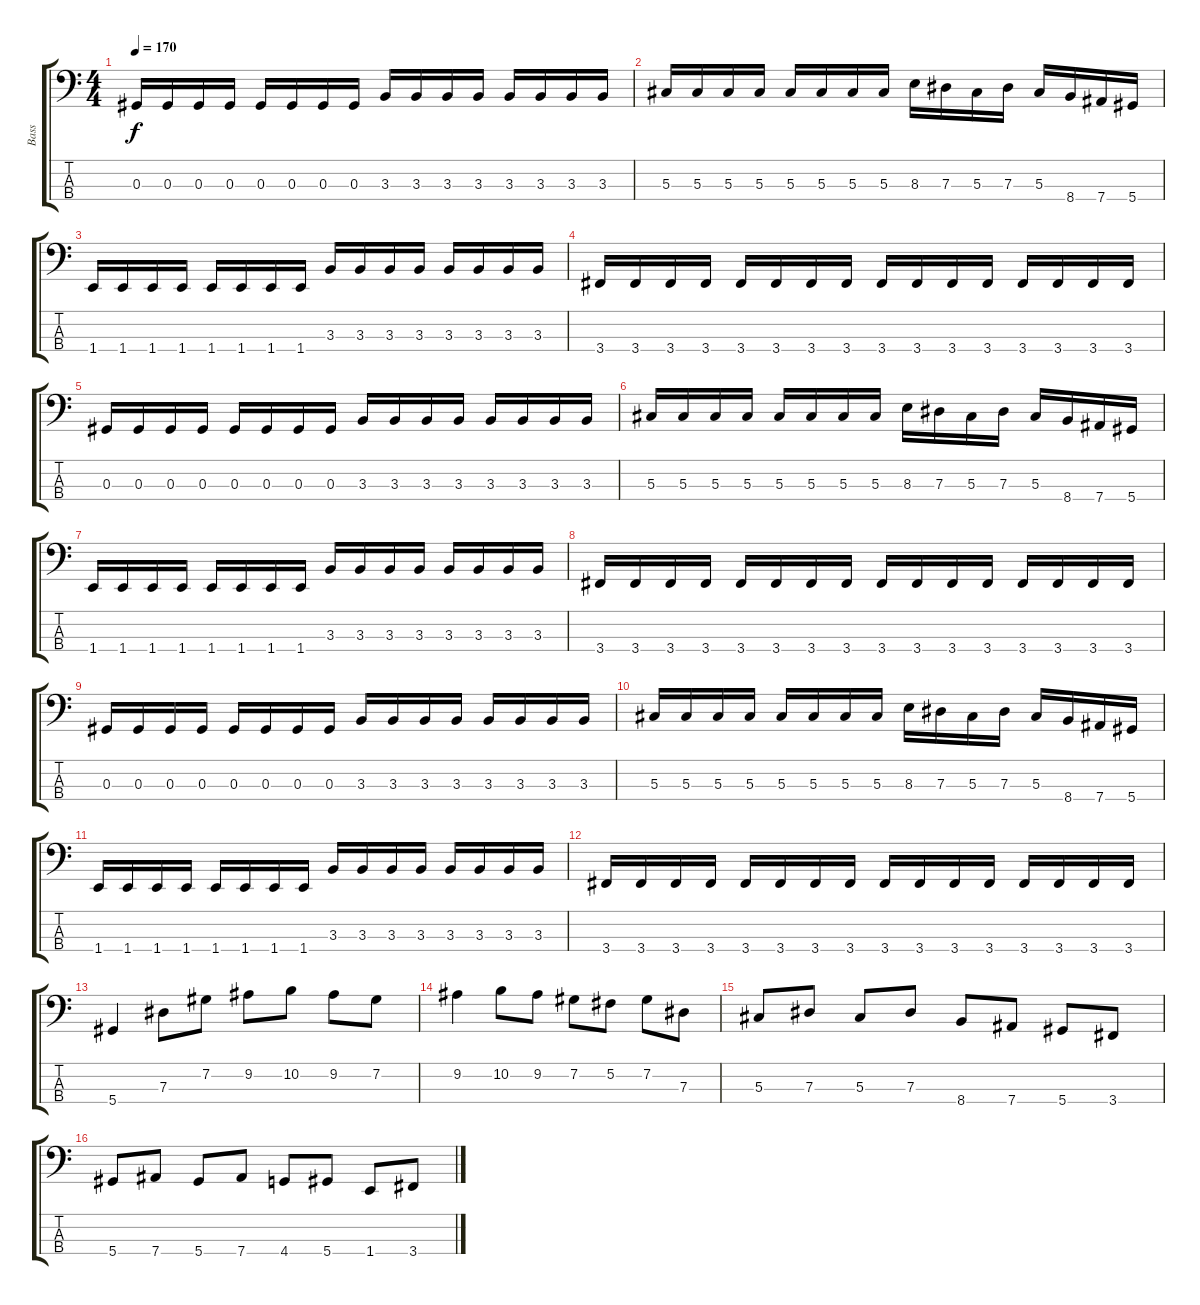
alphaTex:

\track ("Bass" "Bass") {instrument electricbasspick}
\staff {score tabs}
\tuning (Gb2 Db2 Ab1 Eb1) {hide}
\ts (4 4)
\tempo 170
\clef f4
\ks c
0.3.16{dy f} 0.3.16 0.3.16 0.3.16 0.3.16 0.3.16 0.3.16 0.3.16 3.3.16 3.3.16 3.3.16 3.3.16 3.3.16 3.3.16 3.3.16 3.3.16 |
5.3.16 5.3.16 5.3.16 5.3.16 5.3.16 5.3.16 5.3.16 5.3.16 8.3.16 7.3.16 5.3.16 7.3.16 5.3.16 8.4.16 7.4.16 5.4.16 |
1.4.16 1.4.16 1.4.16 1.4.16 1.4.16 1.4.16 1.4.16 1.4.16 3.3.16 3.3.16 3.3.16 3.3.16 3.3.16 3.3.16 3.3.16 3.3.16 |
3.4.16 3.4.16 3.4.16 3.4.16 3.4.16 3.4.16 3.4.16 3.4.16 3.4.16 3.4.16 3.4.16 3.4.16 3.4.16 3.4.16 3.4.16 3.4.16 |
0.3.16 0.3.16 0.3.16 0.3.16 0.3.16 0.3.16 0.3.16 0.3.16 3.3.16 3.3.16 3.3.16 3.3.16 3.3.16 3.3.16 3.3.16 3.3.16 |
5.3.16 5.3.16 5.3.16 5.3.16 5.3.16 5.3.16 5.3.16 5.3.16 8.3.16 7.3.16 5.3.16 7.3.16 5.3.16 8.4.16 7.4.16 5.4.16 |
1.4.16 1.4.16 1.4.16 1.4.16 1.4.16 1.4.16 1.4.16 1.4.16 3.3.16 3.3.16 3.3.16 3.3.16 3.3.16 3.3.16 3.3.16 3.3.16 |
3.4.16 3.4.16 3.4.16 3.4.16 3.4.16 3.4.16 3.4.16 3.4.16 3.4.16 3.4.16 3.4.16 3.4.16 3.4.16 3.4.16 3.4.16 3.4.16 |
0.3.16 0.3.16 0.3.16 0.3.16 0.3.16 0.3.16 0.3.16 0.3.16 3.3.16 3.3.16 3.3.16 3.3.16 3.3.16 3.3.16 3.3.16 3.3.16 |
5.3.16 5.3.16 5.3.16 5.3.16 5.3.16 5.3.16 5.3.16 5.3.16 8.3.16 7.3.16 5.3.16 7.3.16 5.3.16 8.4.16 7.4.16 5.4.16 |
1.4.16 1.4.16 1.4.16 1.4.16 1.4.16 1.4.16 1.4.16 1.4.16 3.3.16 3.3.16 3.3.16 3.3.16 3.3.16 3.3.16 3.3.16 3.3.16 |
3.4.16 3.4.16 3.4.16 3.4.16 3.4.16 3.4.16 3.4.16 3.4.16 3.4.16 3.4.16 3.4.16 3.4.16 3.4.16 3.4.16 3.4.16 3.4.16 |
5.4.4 7.3.8 7.2.8 9.2.8 10.2.8 9.2.8 7.2.8 |
9.2.4 10.2.8 9.2.8 7.2.8 5.2.8 7.2.8 7.3.8 |
5.3.8 7.3.8 5.3.8 7.3.8 8.4.8 7.4.8 5.4.8 3.4.8 |
5.4.8 7.4.8 5.4.8 7.4.8 4.4.8 5.4.8 1.4.8 3.4.8
